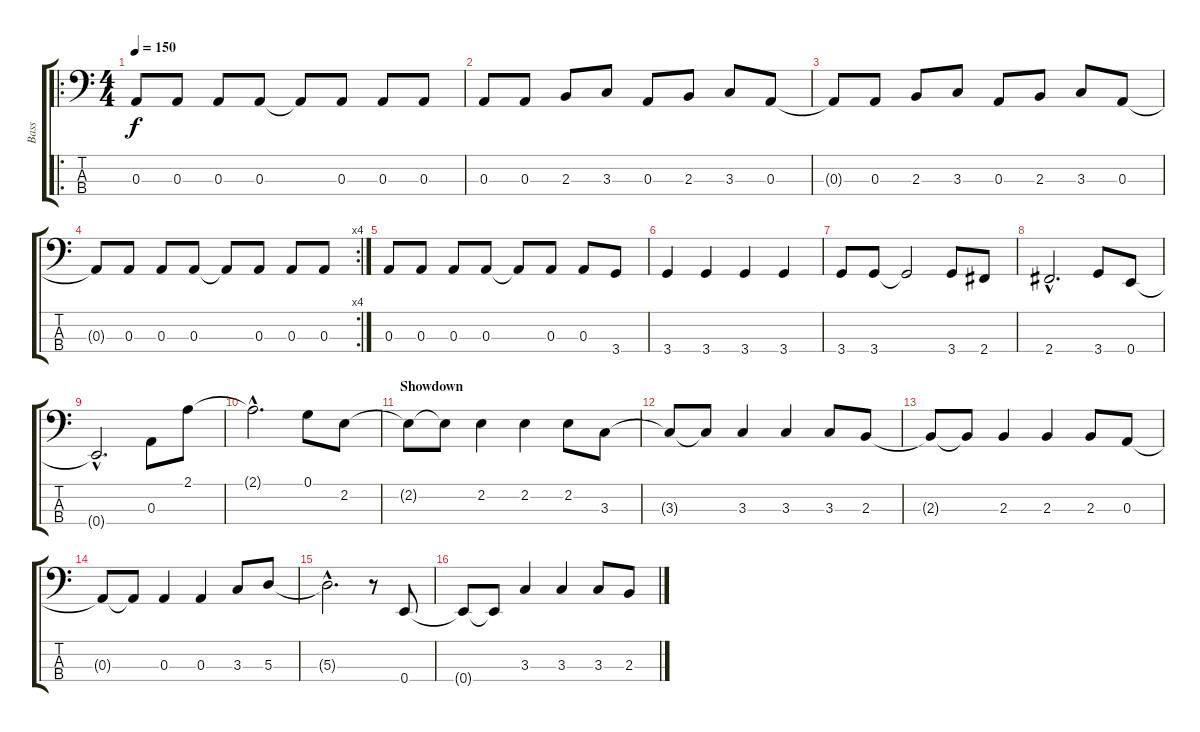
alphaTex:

\track ("Bass" "Bass") {instrument electricbasspick}
\staff {score tabs}
\tuning (G2 D2 A1 E1) {hide}
\ro
\ts (4 4)
\tempo 150
\clef f4
\ks c
0.3.8{dy f} 0.3.8 0.3.8 0.3.8 0.3{t}.8 0.3.8 0.3.8 0.3.8 |
0.3.8 0.3.8 2.3.8 3.3.8 0.3.8 2.3.8 3.3.8 0.3.8 |
0.3{t}.8 0.3.8 2.3.8 3.3.8 0.3.8 2.3.8 3.3.8 0.3.8 |
\rc 4
0.3{t}.8 0.3.8 0.3.8 0.3.8 0.3{t}.8 0.3.8 0.3.8 0.3.8 |
0.3.8 0.3.8 0.3.8 0.3.8 0.3{t}.8 0.3.8 0.3.8 3.4.8 |
3.4.4 3.4.4 3.4.4 3.4.4 |
3.4.8 3.4.8 3.4{t}.2 3.4.8 2.4.8 |
2.4{hac}.2{d} 3.4.8 0.4.8 |
0.4{hac t}.2{d} 0.3.8 2.1.8 |
2.1{hac t}.2{d} 0.1.8 2.2.8 |
\section ("" "Showdown")
2.2{t}.8 2.2{t}.8 2.2.4 2.2.4 2.2.8 3.3.8 |
3.3{t}.8 3.3{t}.8 3.3.4 3.3.4 3.3.8 2.3.8 |
2.3{t}.8 2.3{t}.8 2.3.4 2.3.4 2.3.8 0.3.8 |
0.3{t}.8 0.3{t}.8 0.3.4 0.3.4 3.3.8 5.3.8 |
5.3{hac t}.2{d} r.8 0.4.8 |
0.4{t}.8 0.4{t}.8 3.3.4 3.3.4 3.3.8 2.3.8
